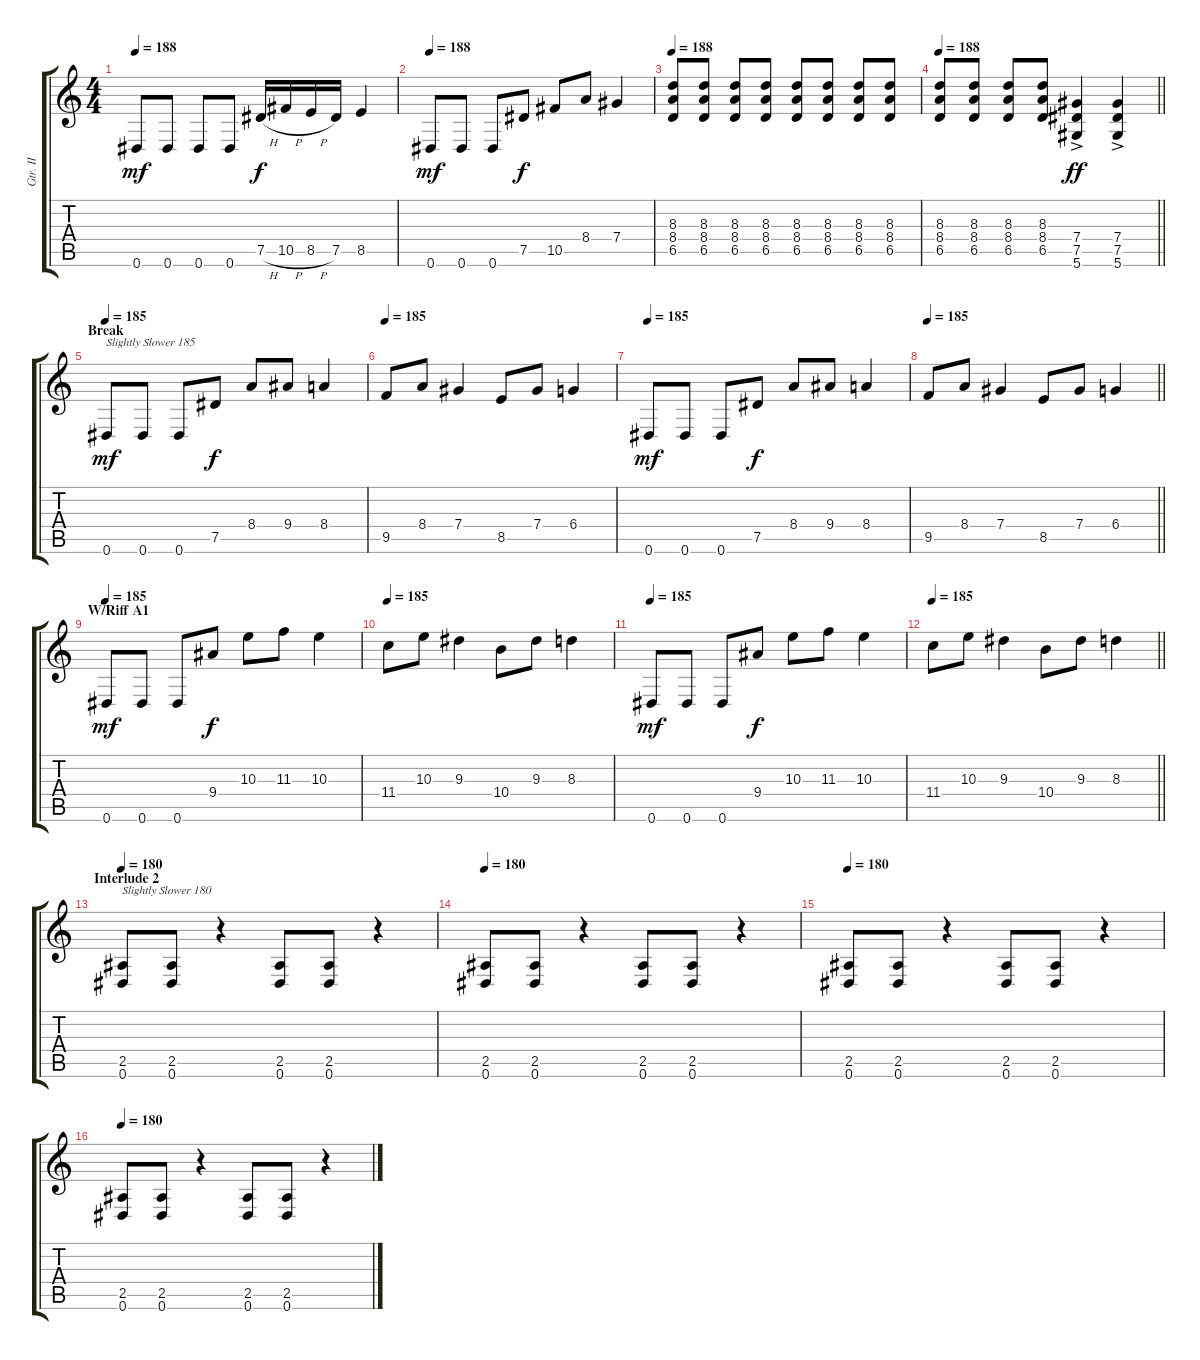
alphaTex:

\track ("Gtr. II" "Gtr. II") {instrument overdrivenguitar}
\staff {score tabs}
\tuning (Eb4 Bb3 Gb3 Db3 Ab2 Eb2) {hide}
\ts (4 4)
\tempo 188
\clef g2
\ks c
0.6.8{dy mf} 0.6.8 0.6.8 0.6.8 7.5{h}.16{dy f} 10.5{h}.16 8.5{h}.16 7.5.16 8.5.4 |
\tempo 188
0.6.8{dy mf} 0.6.8 0.6.8 7.5.8{dy f} 10.5.8 8.4.8 7.4.4 |
\tempo 188
(8.3 8.4 6.5).8 (8.3 8.4 6.5).8 (8.3 8.4 6.5).8 (8.3 8.4 6.5).8 (8.3 8.4 6.5).8 (8.3 8.4 6.5).8 (8.3 8.4 6.5).8 (8.3 8.4 6.5).8 |
\tempo 188
\barLineRight lightlight
(8.3 8.4 6.5).8 (8.3 8.4 6.5).8 (8.3 8.4 6.5).8 (8.3 8.4 6.5).8 (7.4 7.5 5.6{ac}).4{dy ff} (7.4 7.5{ac} 5.6).4 |
\section ("" "Break")
\tempo 185
0.6.8{txt "Slightly Slower 185" dy mf} 0.6.8 0.6.8 7.5.8{dy f} 8.4.8 9.4.8 8.4.4 |
\tempo 185
9.5.8 8.4.8 7.4.4 8.5.8 7.4.8 6.4.4 |
\tempo 185
0.6.8{dy mf} 0.6.8 0.6.8 7.5.8{dy f} 8.4.8 9.4.8 8.4.4 |
\tempo 185
\barLineRight lightlight
9.5.8 8.4.8 7.4.4 8.5.8 7.4.8 6.4.4 |
\section ("" "W/Riff A1")
\tempo 185
0.6.8{dy mf} 0.6.8 0.6.8 9.4.8{dy f} 10.3.8 11.3.8 10.3.4 |
\tempo 185
11.4.8 10.3.8 9.3.4 10.4.8 9.3.8 8.3.4 |
\tempo 185
0.6.8{dy mf} 0.6.8 0.6.8 9.4.8{dy f} 10.3.8 11.3.8 10.3.4 |
\tempo 185
\barLineRight lightlight
11.4.8 10.3.8 9.3.4 10.4.8 9.3.8 8.3.4 |
\section ("" "Interlude 2")
\tempo 180
(2.5 0.6).8{txt "Slightly Slower 180"} (2.5 0.6).8 r.4 (2.5 0.6).8 (2.5 0.6).8 r.4 |
\tempo 180
(2.5 0.6).8 (2.5 0.6).8 r.4 (2.5 0.6).8 (2.5 0.6).8 r.4 |
\tempo 180
(2.5 0.6).8 (2.5 0.6).8 r.4 (2.5 0.6).8 (2.5 0.6).8 r.4 |
\tempo 180
(2.5 0.6).8 (2.5 0.6).8 r.4 (2.5 0.6).8 (2.5 0.6).8 r.4
